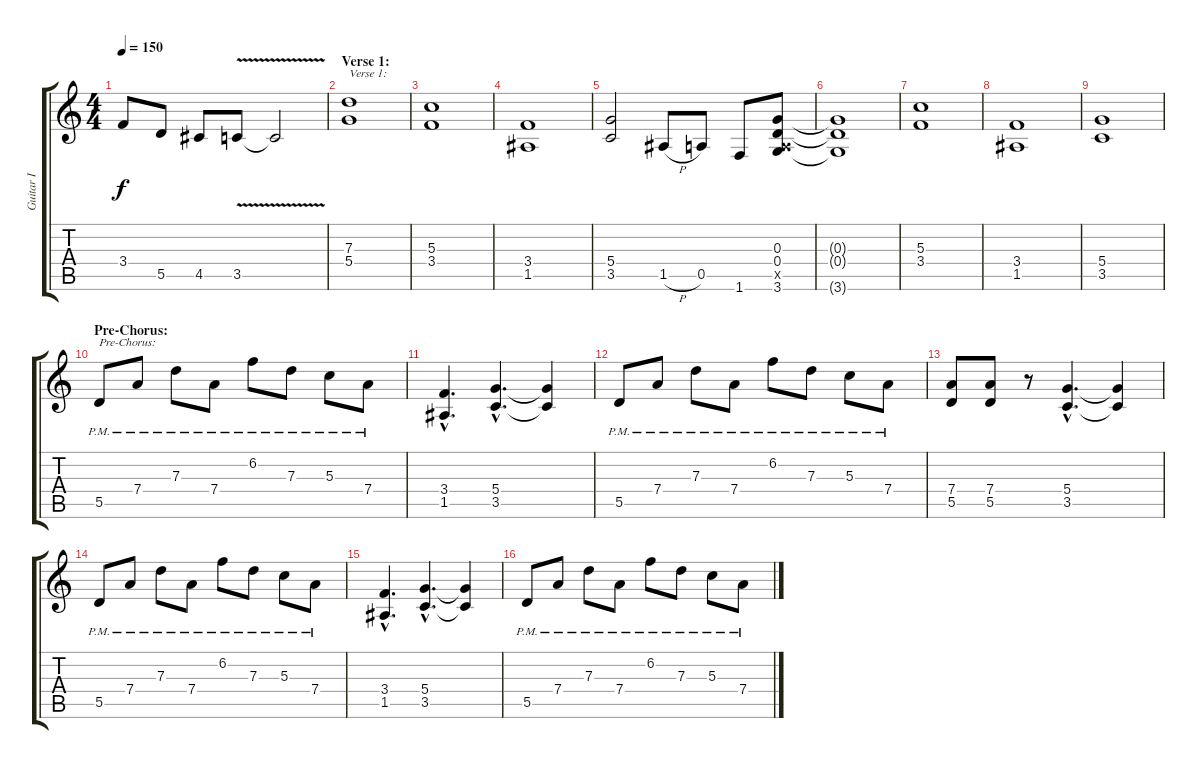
\track ("Guitar I" "Guitar I") {instrument distortionguitar}
\staff {score tabs}
\tuning (E4 B3 G3 D3 A2 E2) {hide}
\ts (4 4)
\tempo 150
\clef g2
\ks c
3.4.8{dy f} 5.5.8 4.5.8 3.5{v}.8 3.5{t}.2 |
\section ("" "Verse 1:")
(7.3 5.4).1{txt "Verse 1:"} |
(5.3 3.4).1 |
(3.4 1.5).1 |
(5.4 3.5).2 1.5{h}.8 0.5.8 1.6.8 (0.3 0.4 0.5{x} 3.6).8 |
(0.3{t} 0.4{t} 3.6{t}).1 |
(5.3 3.4).1 |
(3.4 1.5).1 |
(5.4 3.5).1 |
\section ("" "Pre-Chorus:")
5.5{pm}.8{txt "Pre-Chorus:"} 7.4{pm}.8 7.3{pm}.8 7.4{pm}.8 6.2{pm}.8 7.3{pm}.8 5.3{pm}.8 7.4{pm}.8 |
(3.4{hac} 1.5{hac}).4{d} (5.4{hac} 3.5{hac}).4{d} (5.4{t} 3.5{t}).4 |
5.5{pm}.8 7.4{pm}.8 7.3{pm}.8 7.4{pm}.8 6.2{pm}.8 7.3{pm}.8 5.3{pm}.8 7.4{pm}.8 |
(7.4 5.5).8 (7.4 5.5).8 r.8 (5.4{hac} 3.5{hac}).4{d} (5.4{t} 3.5{t}).4 |
5.5{pm}.8 7.4{pm}.8 7.3{pm}.8 7.4{pm}.8 6.2{pm}.8 7.3{pm}.8 5.3{pm}.8 7.4{pm}.8 |
(3.4{hac} 1.5{hac}).4{d} (5.4{hac} 3.5{hac}).4{d} (5.4{t} 3.5{t}).4 |
5.5{pm}.8 7.4{pm}.8 7.3{pm}.8 7.4{pm}.8 6.2{pm}.8 7.3{pm}.8 5.3{pm}.8 7.4{pm}.8
